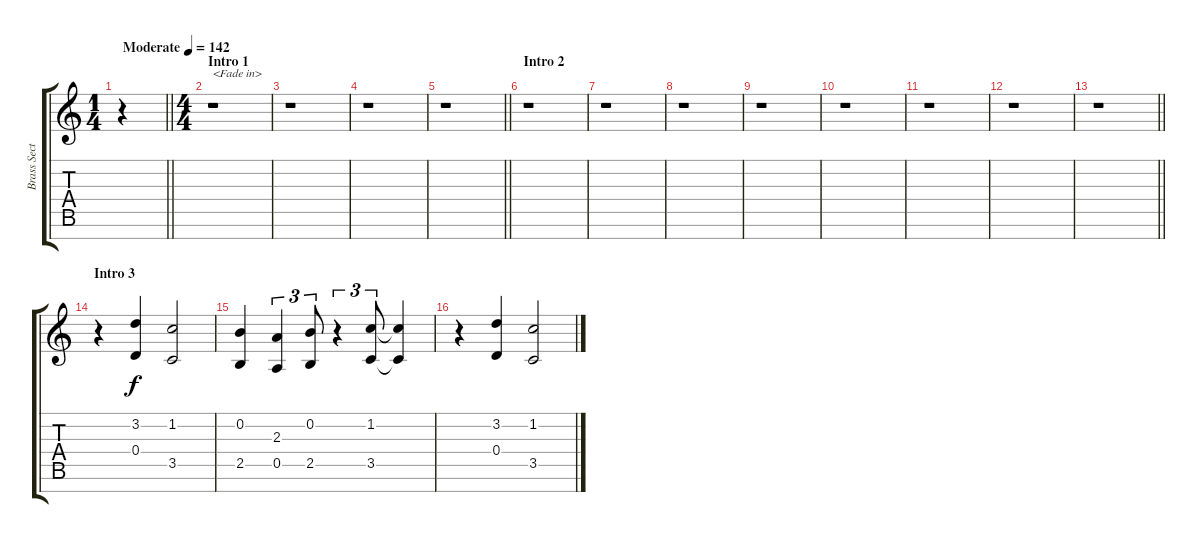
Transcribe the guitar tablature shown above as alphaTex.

\track ("Brass Section" "Brass Sect") {instrument brasssection}
\staff {score tabs}
\tuning (E5 B4 G4 D4 A3 E3 B2) {hide}
\ts (1 4)
\tempo (142 "Moderate")
\clef g2
\barLineRight lightlight
\ks c
r.4{dy f instrument brasssection} |
\ts (4 4)
\section ("" "Intro 1")
r.1{txt "<Fade in>"} |
r.1 |
r.1 |
\barLineRight lightlight
r.1 |
\section ("" "Intro 2")
r.1 |
r.1 |
r.1 |
r.1 |
r.1 |
r.1 |
r.1 |
\barLineRight lightlight
r.1 |
\section ("" "Intro 3")
r.4 (3.2 0.4).4 (1.2 3.5).2 |
(0.2 2.5).4 (2.3 0.5).4{tu (3 2)} (0.2 2.5).8{tu (3 2)} r.4{tu (3 2)} (1.2 3.5).8{tu (3 2)} (1.2{t} 3.5{t}).4 |
r.4 (3.2 0.4).4 (1.2 3.5).2
